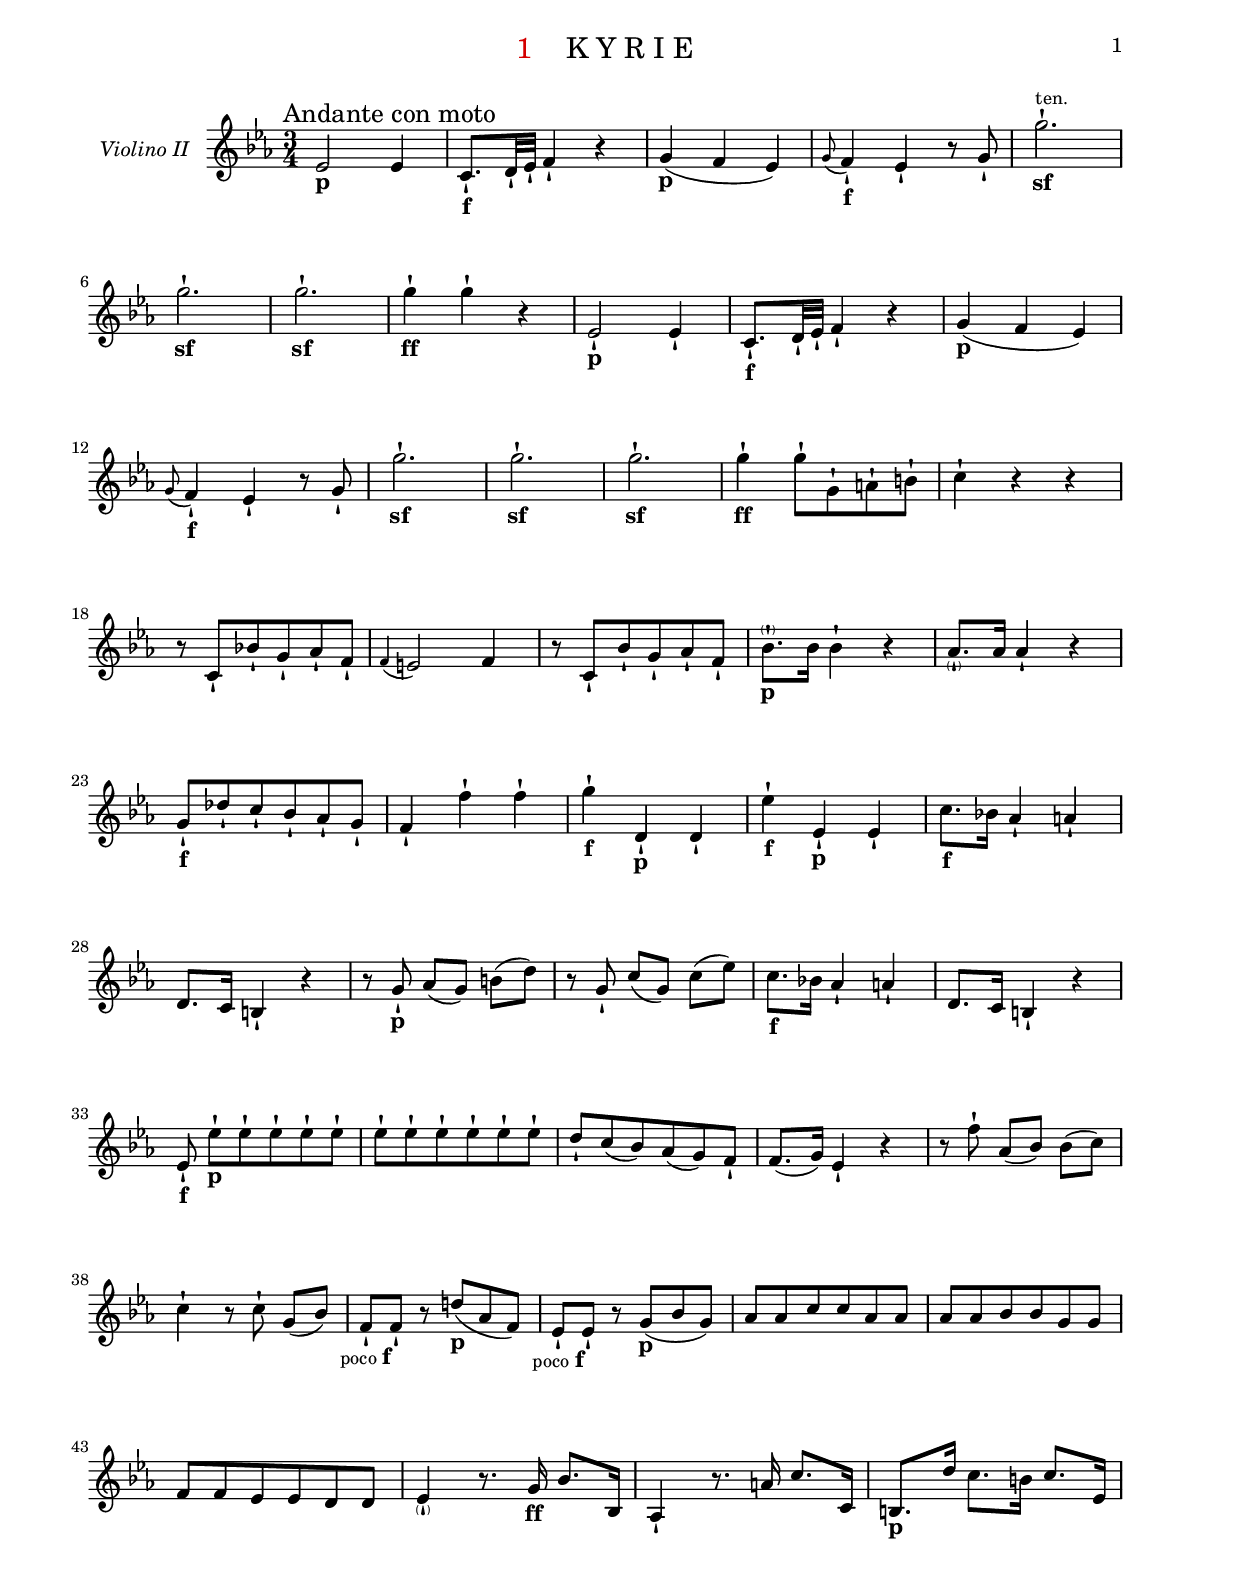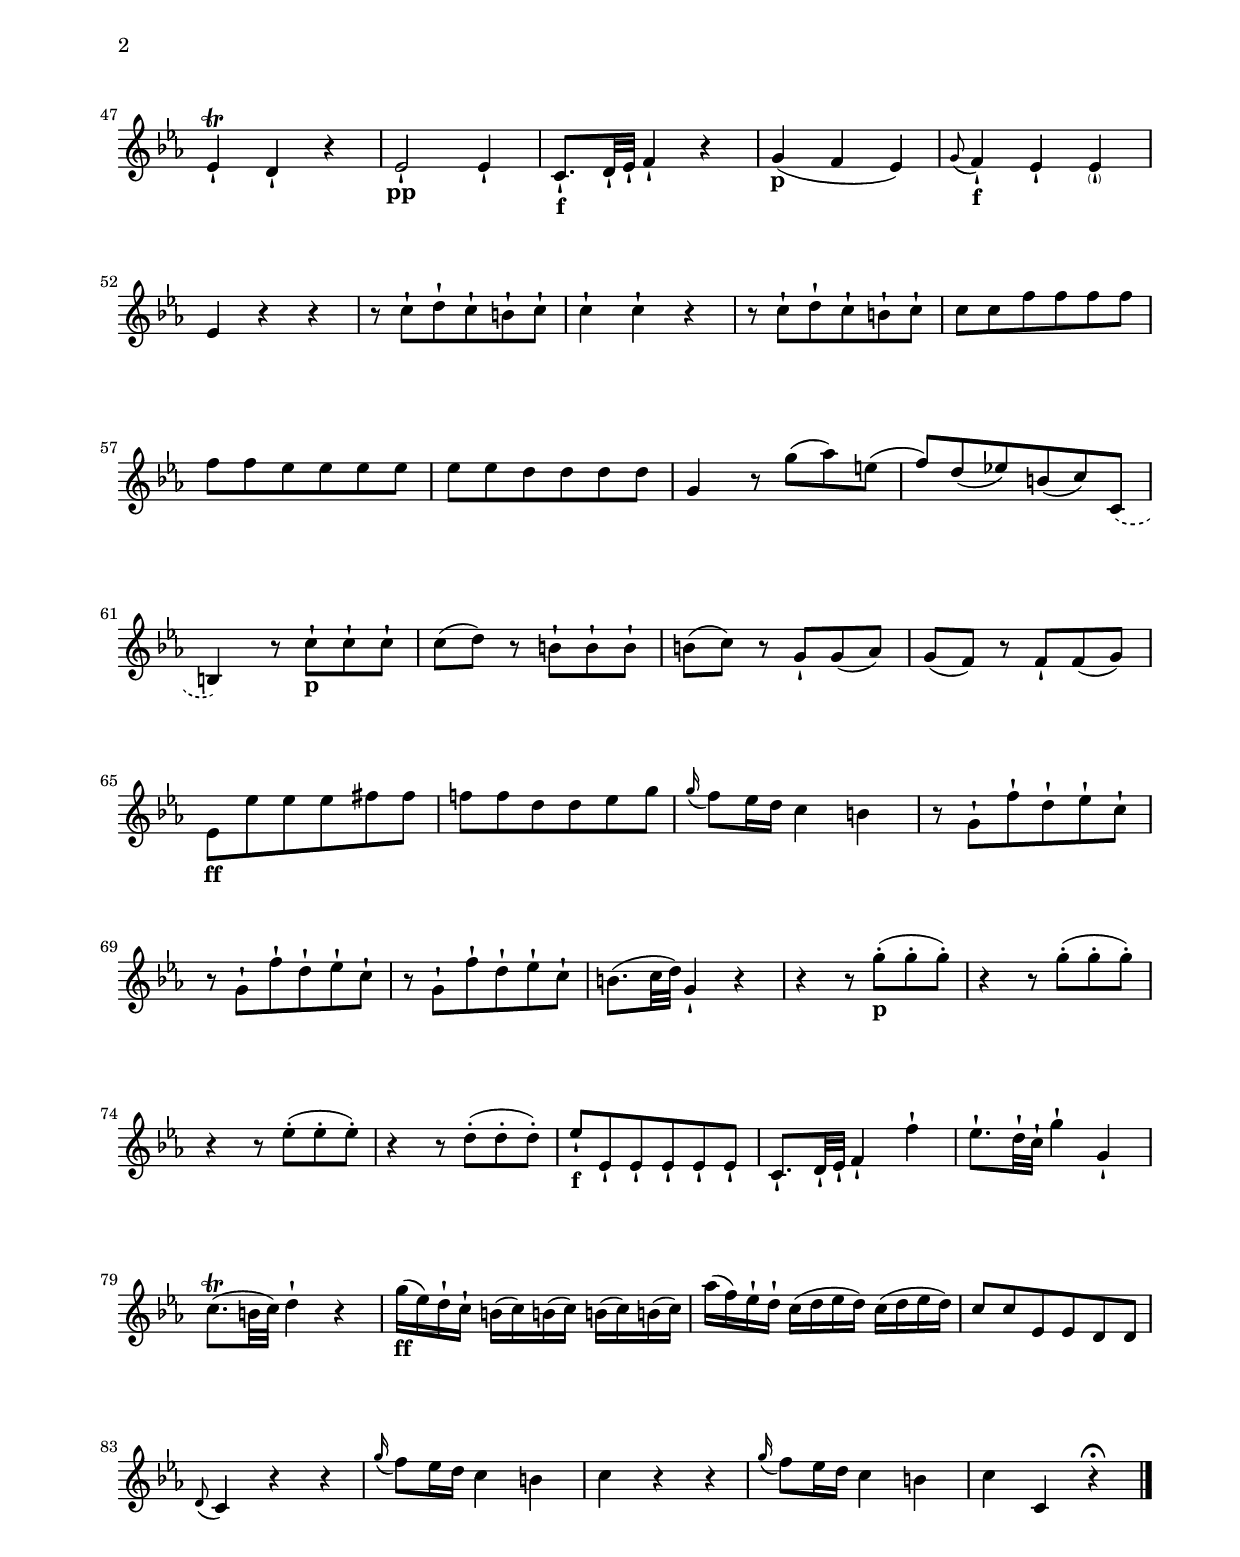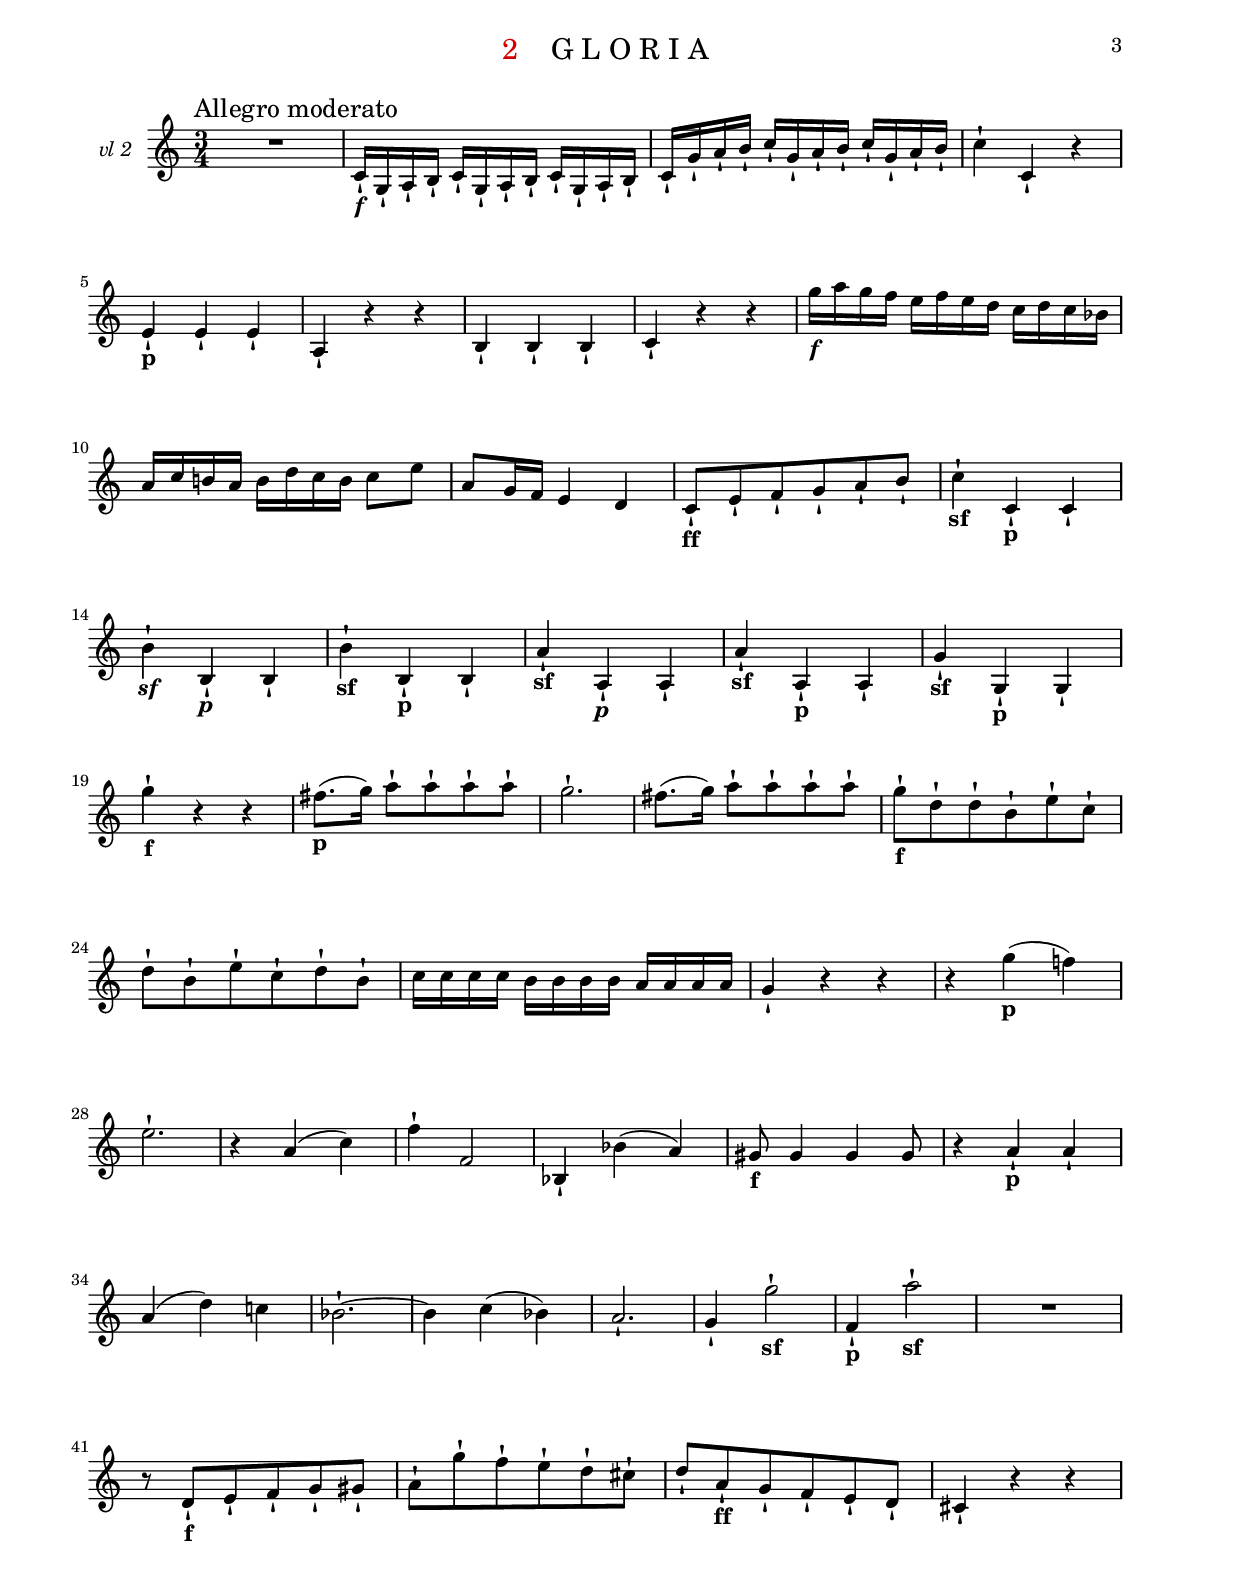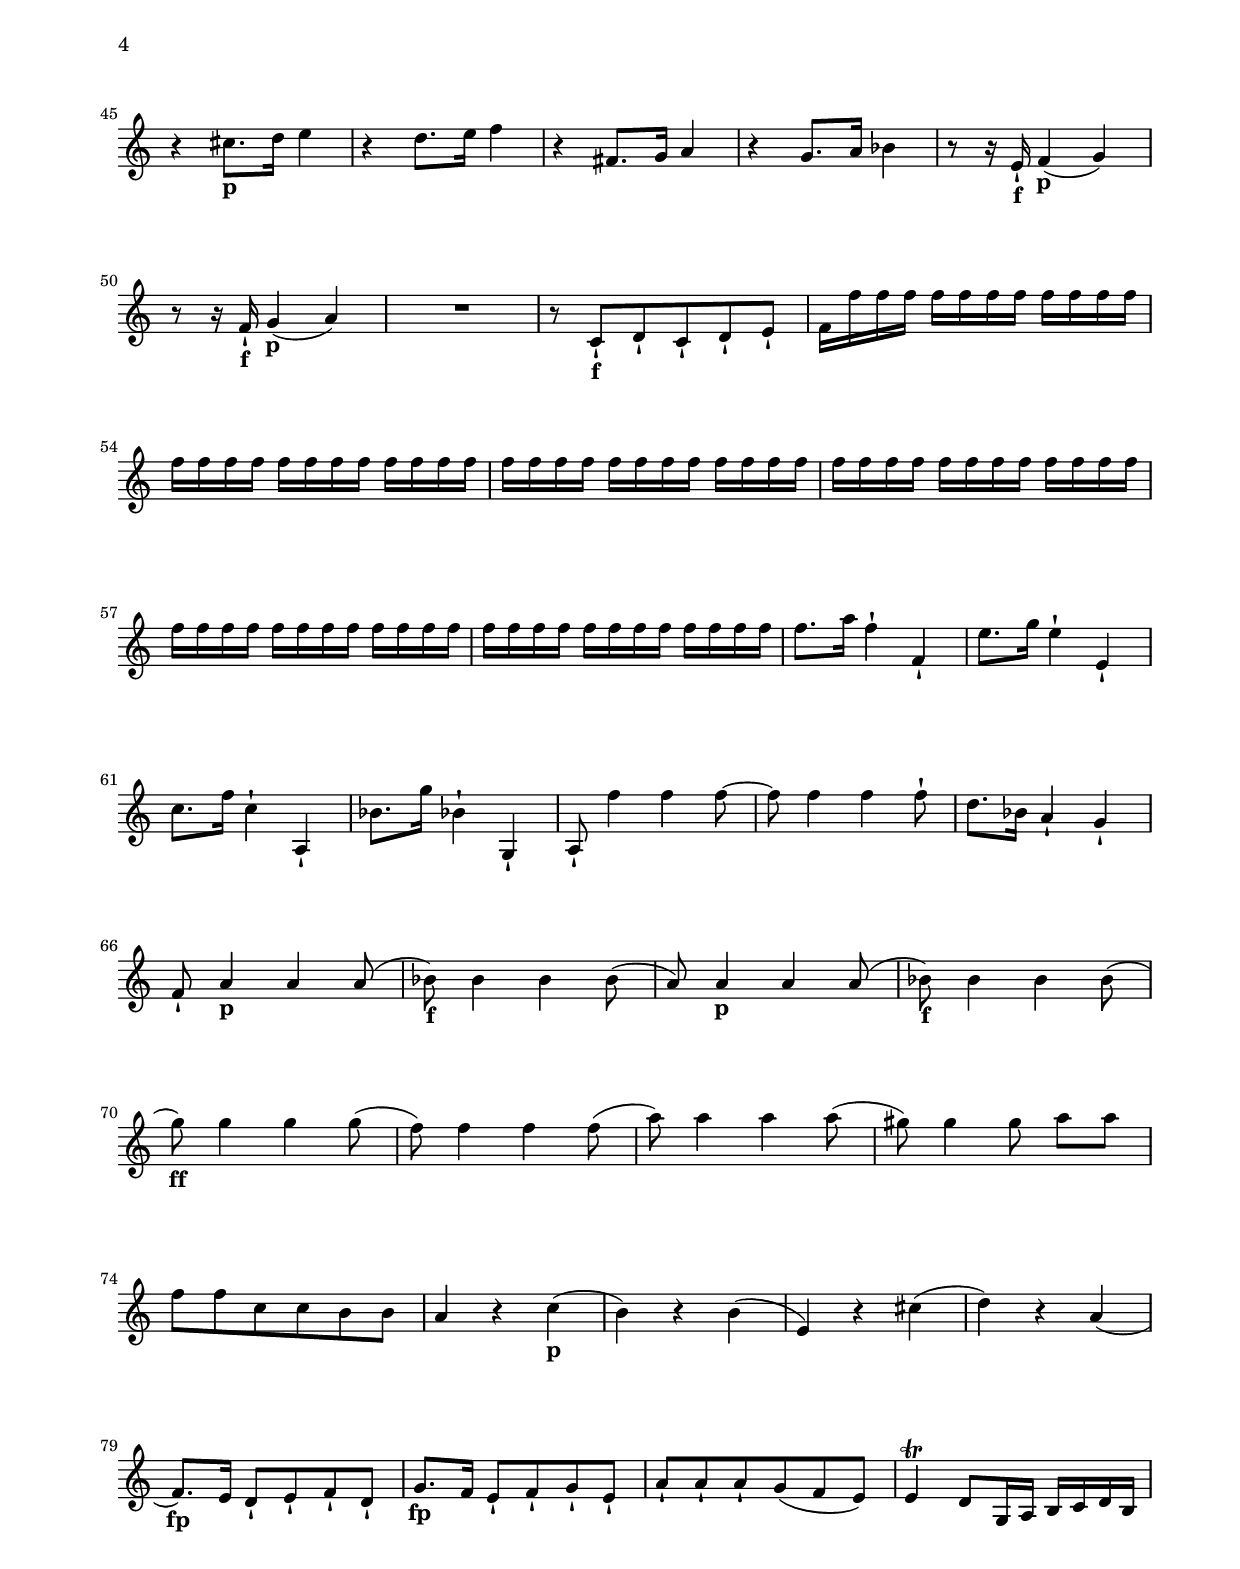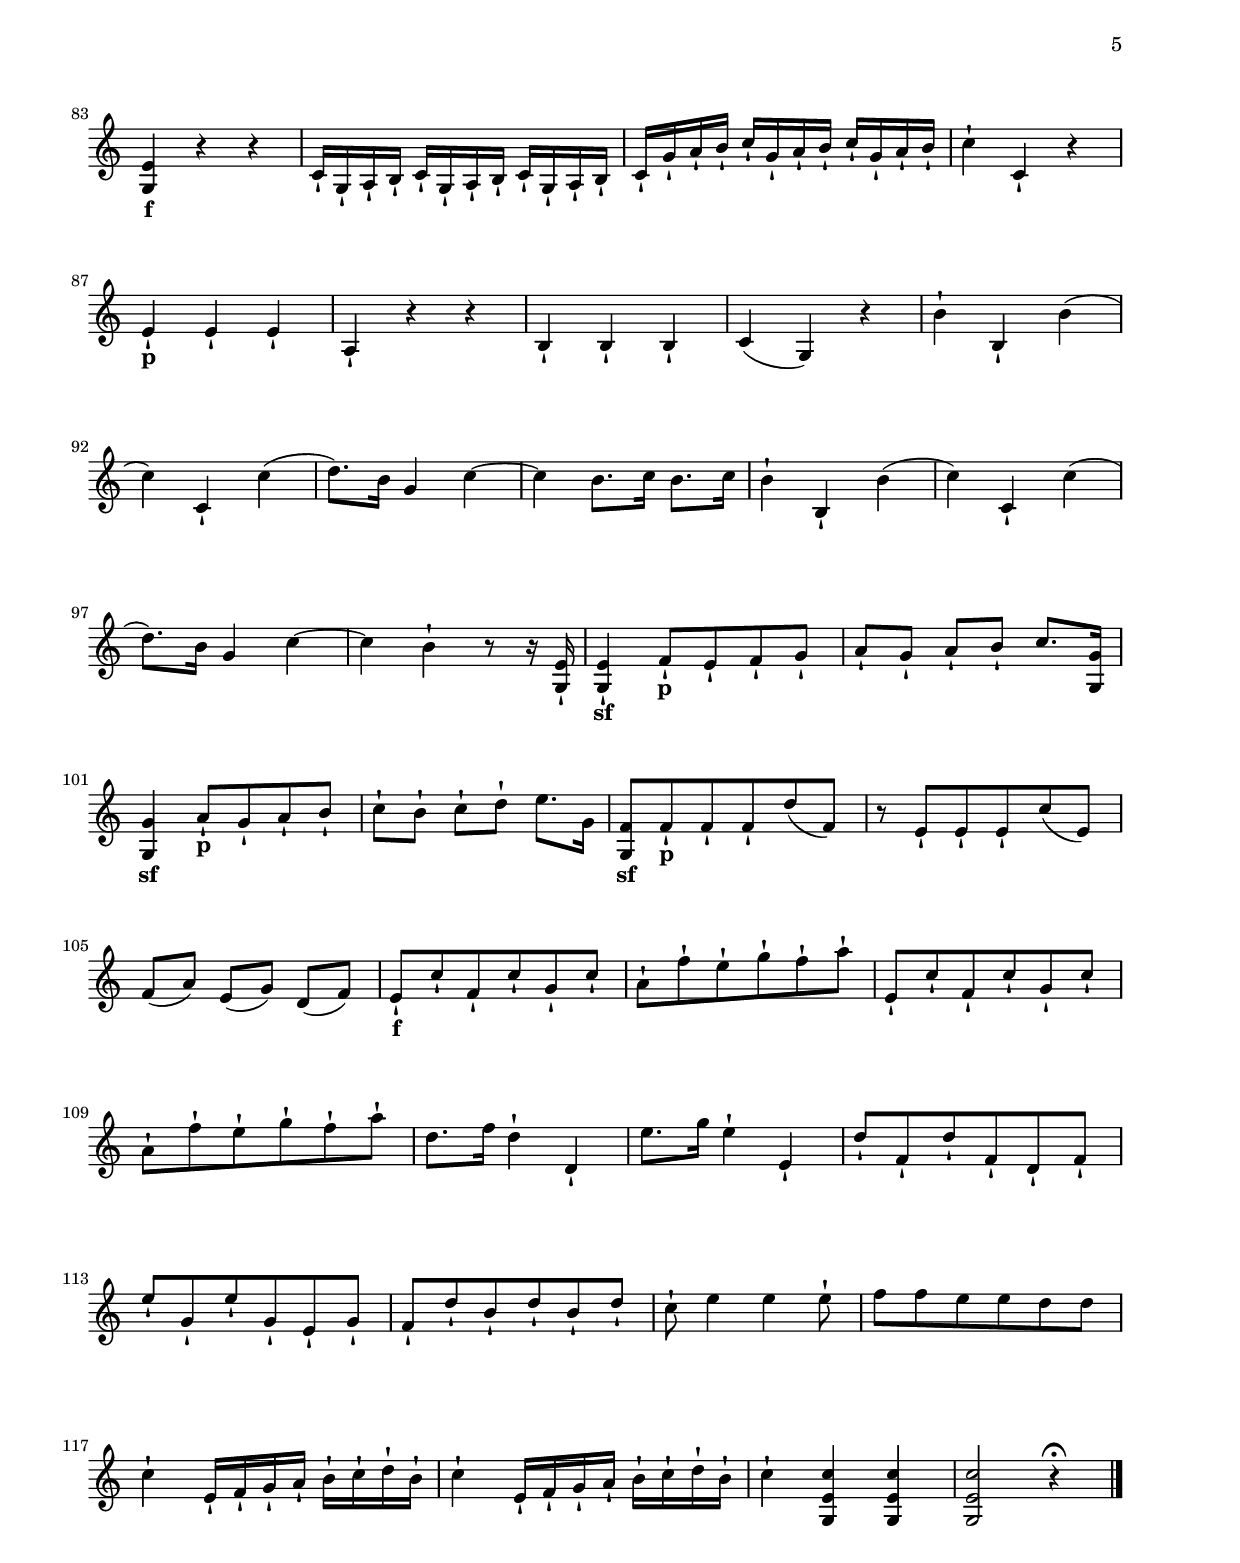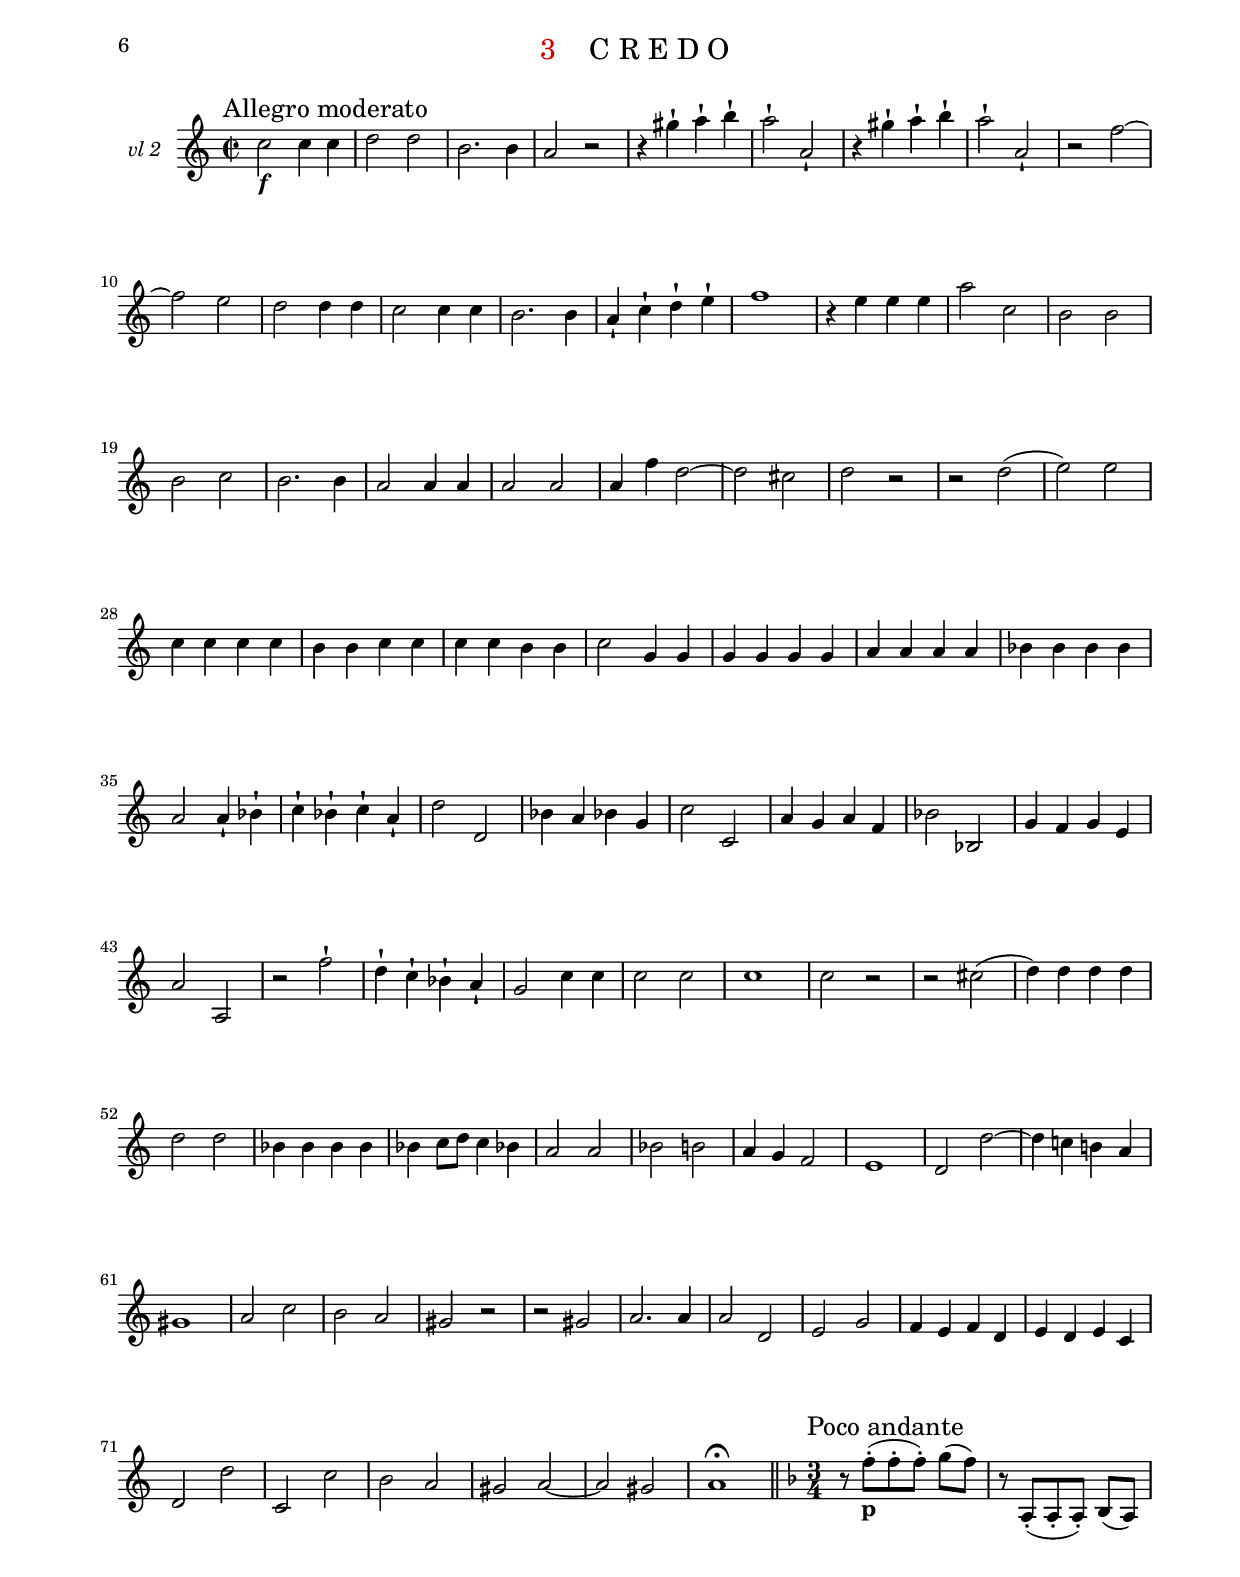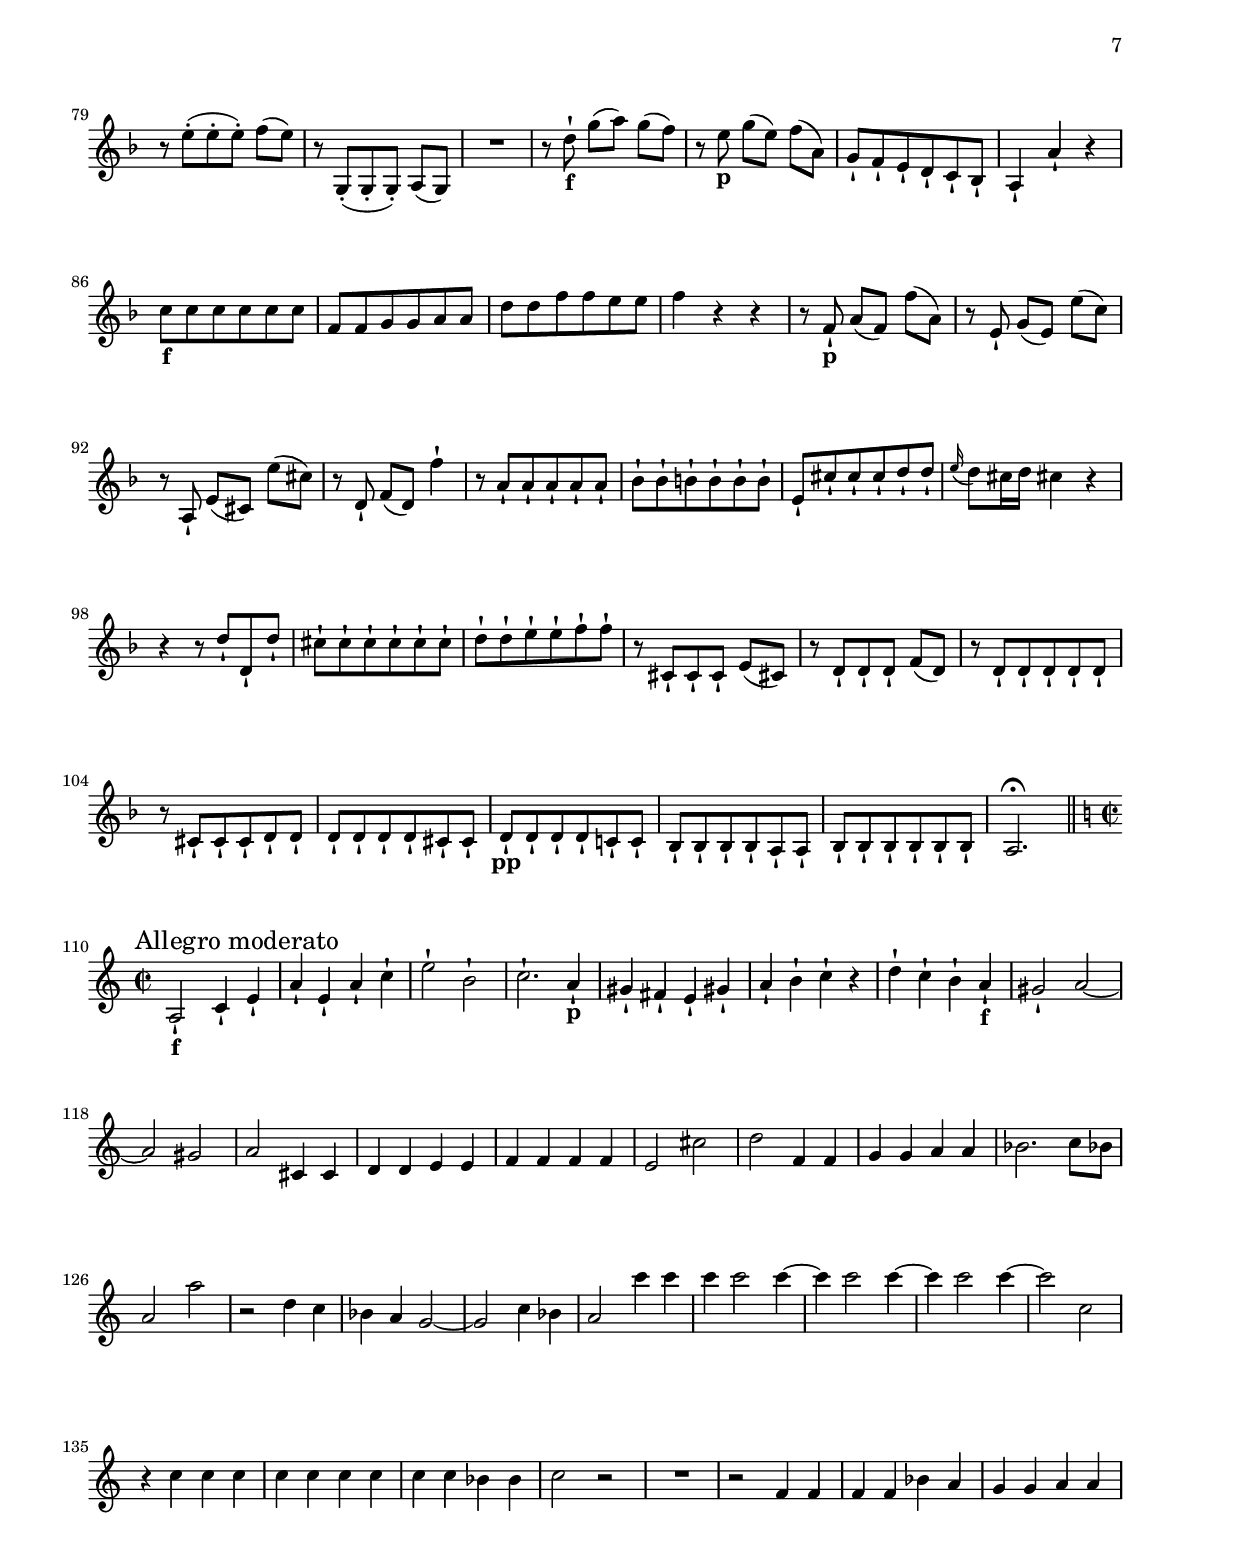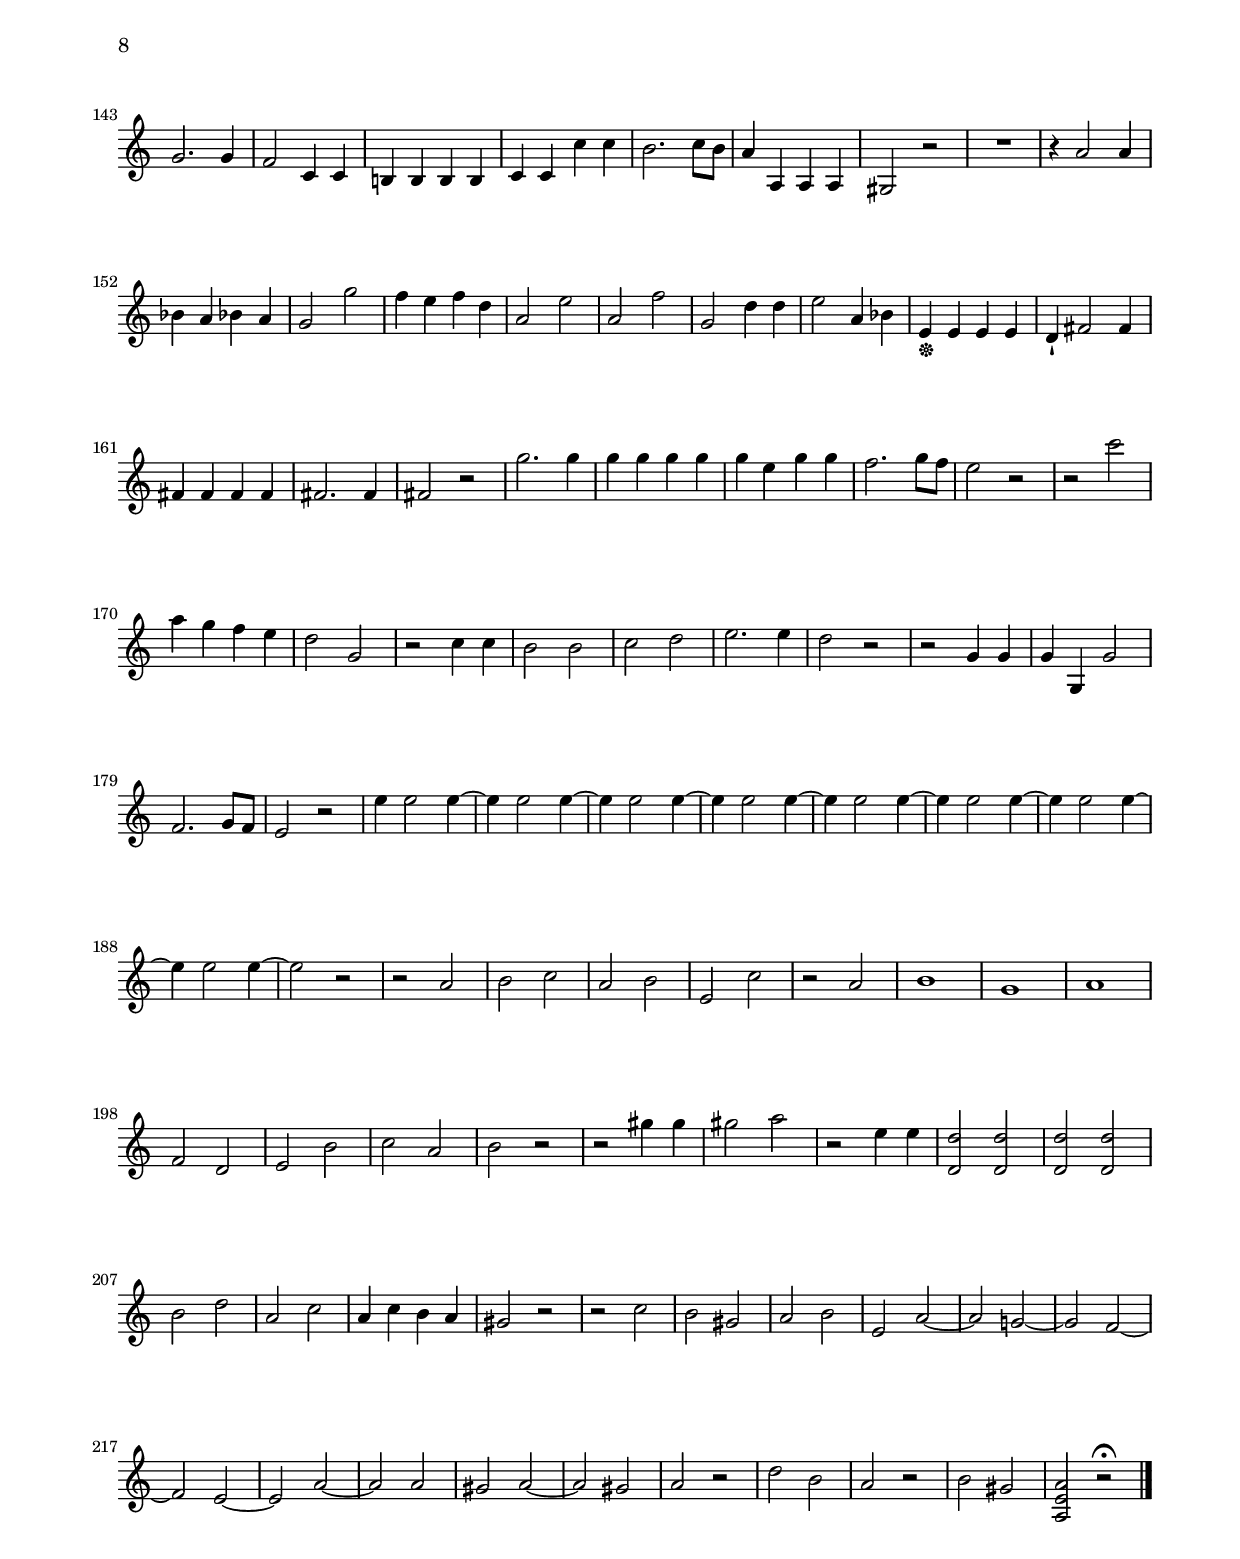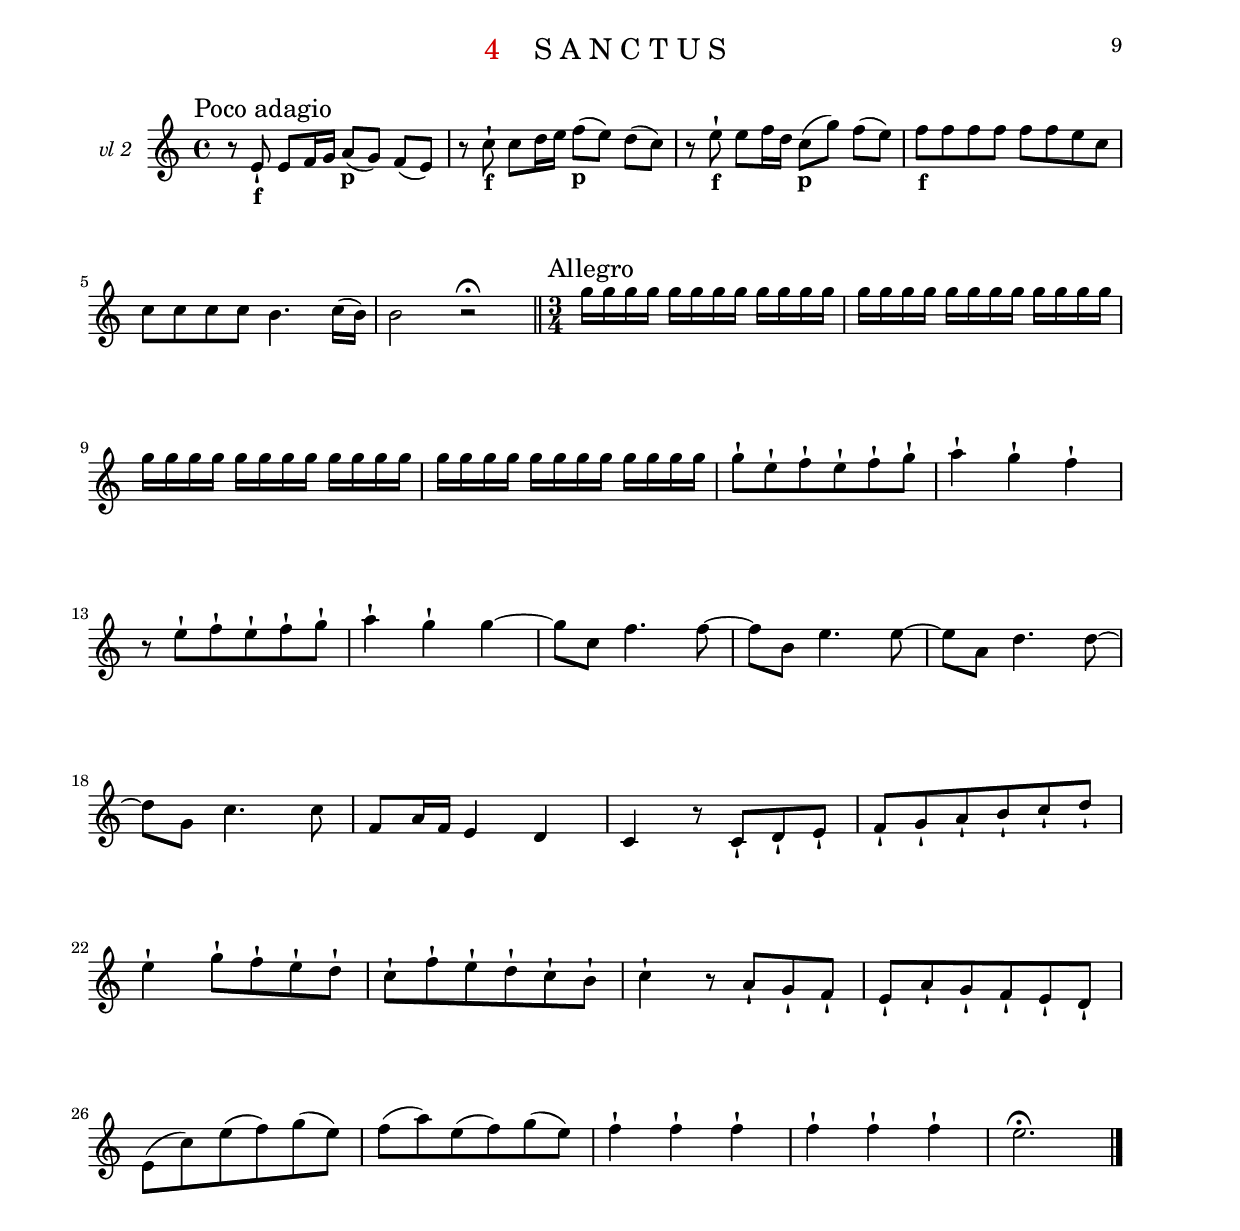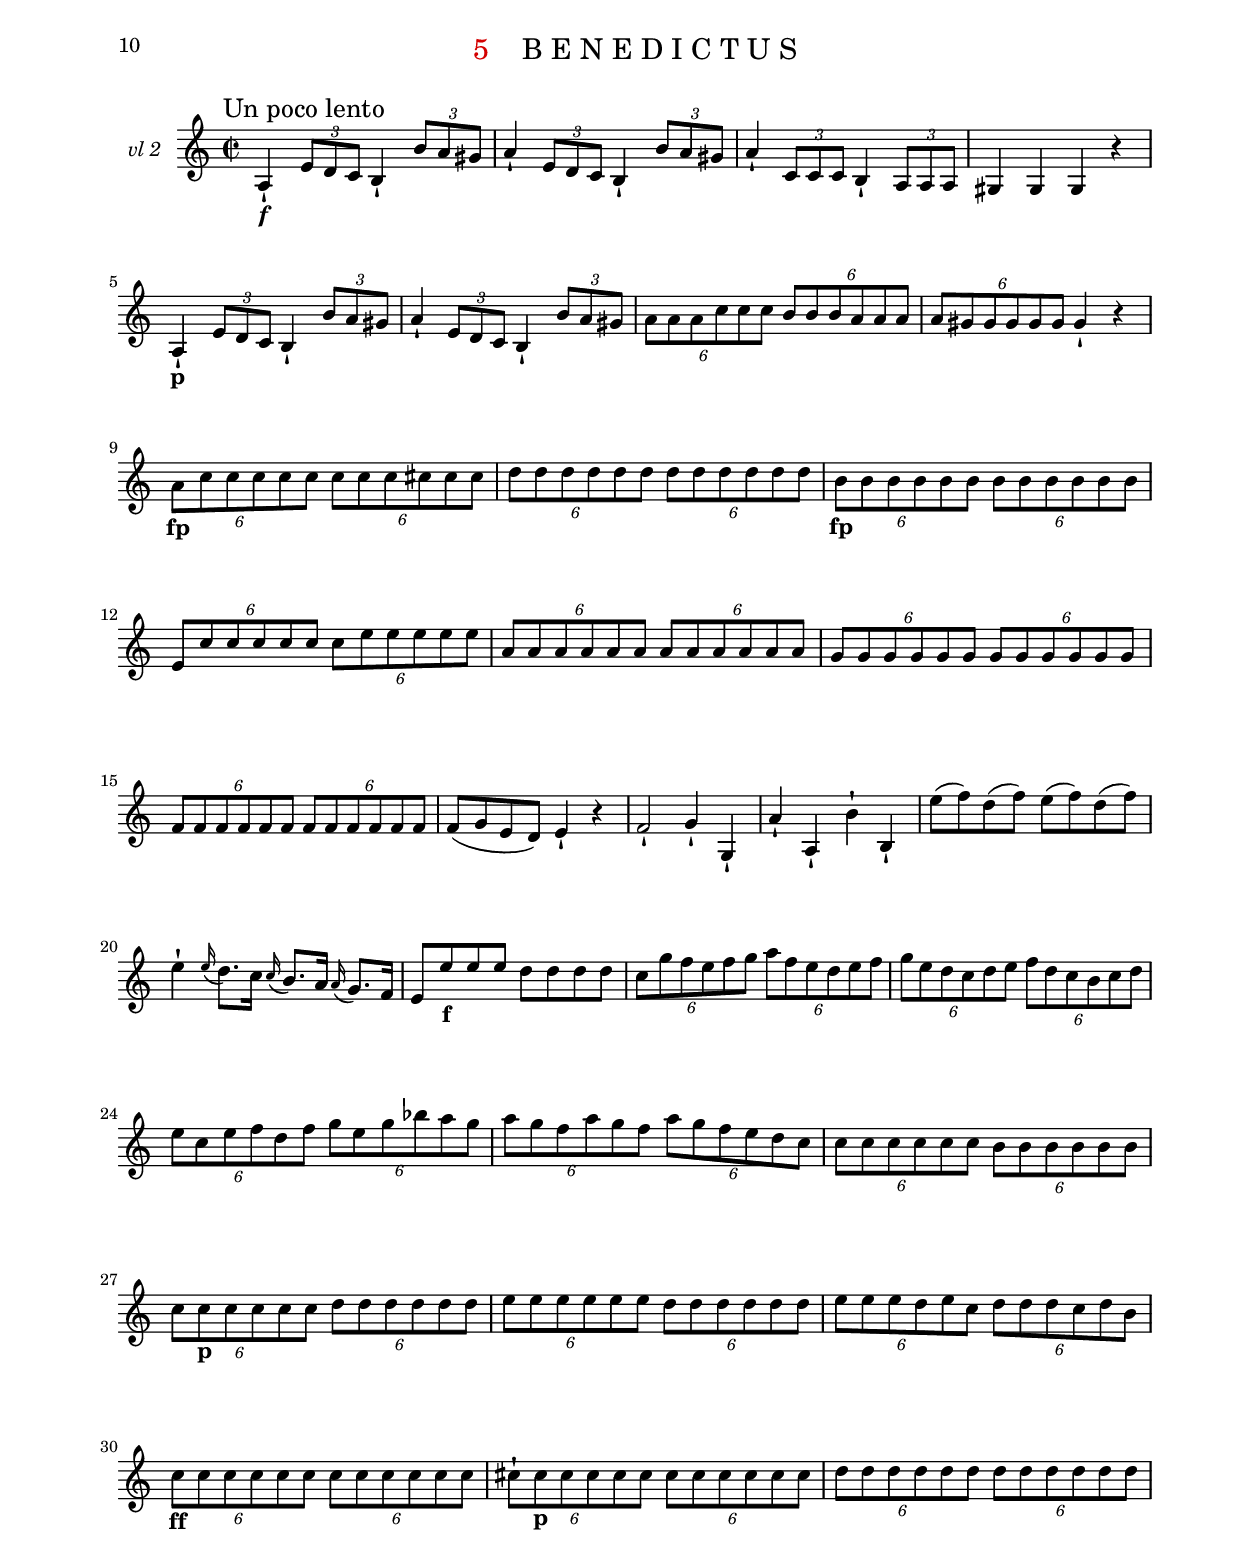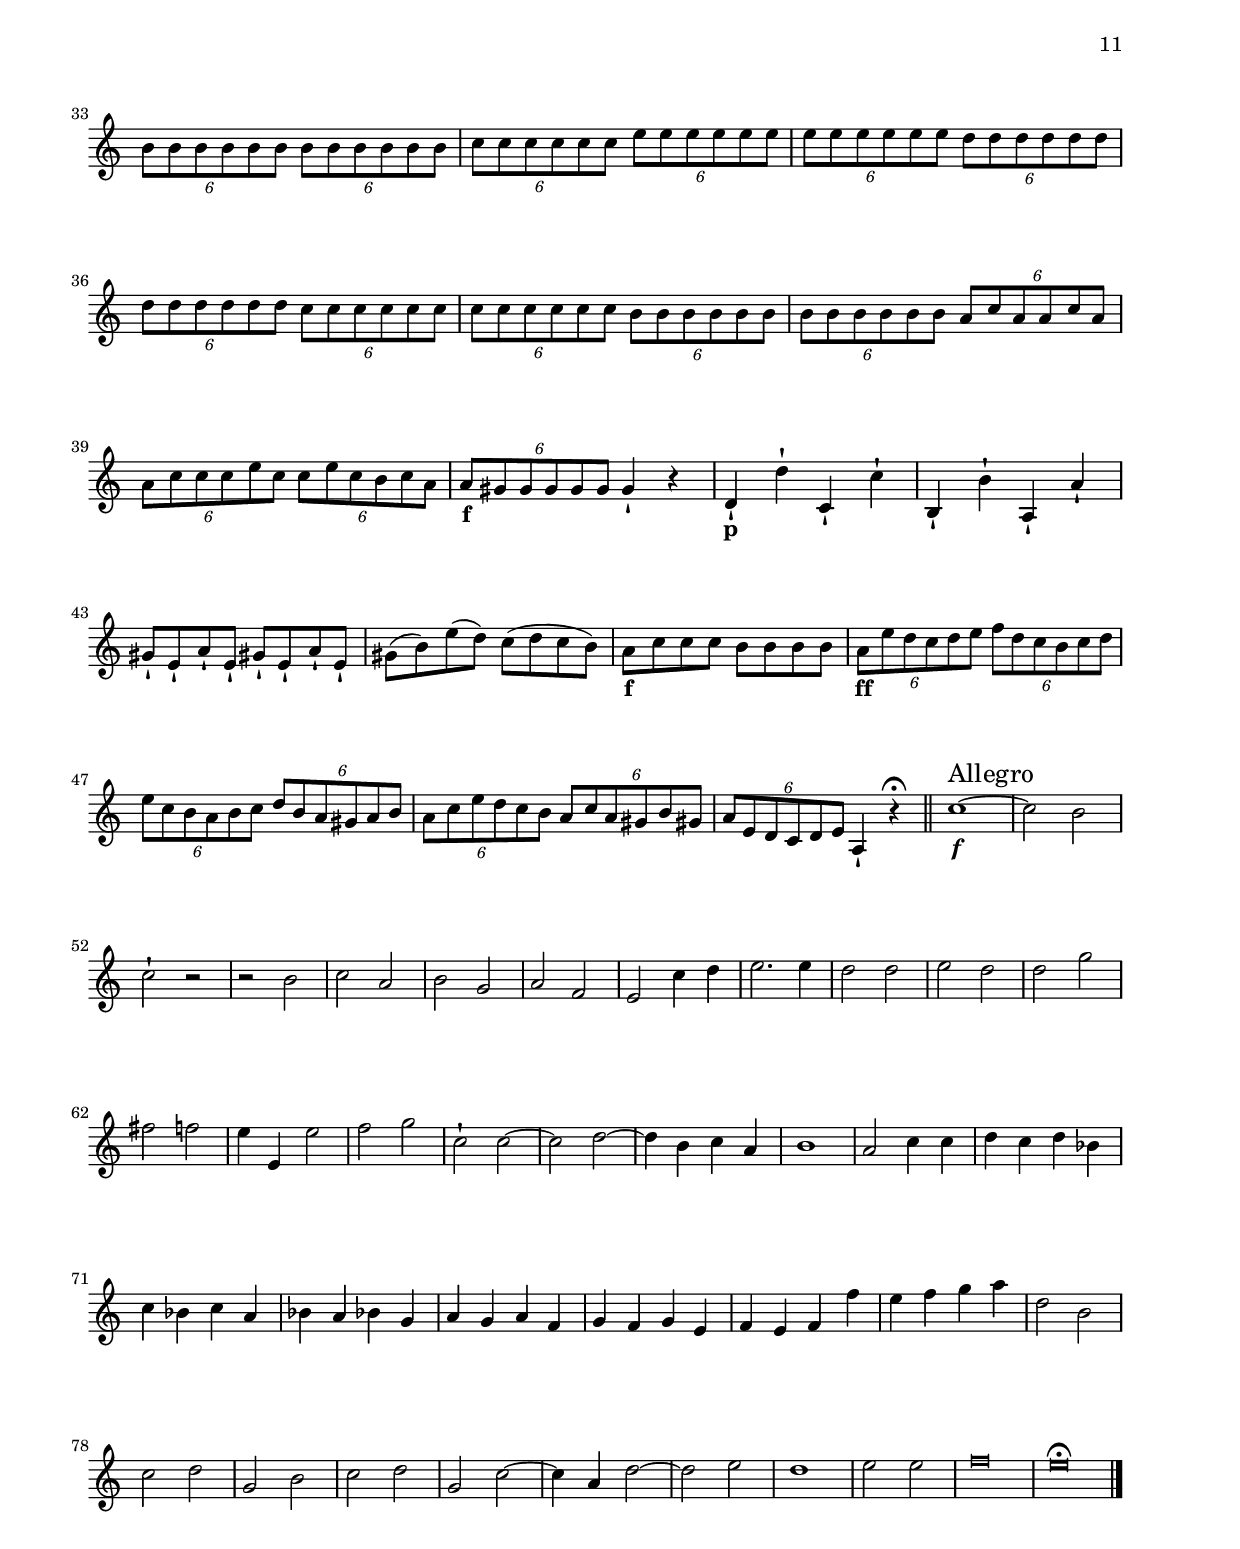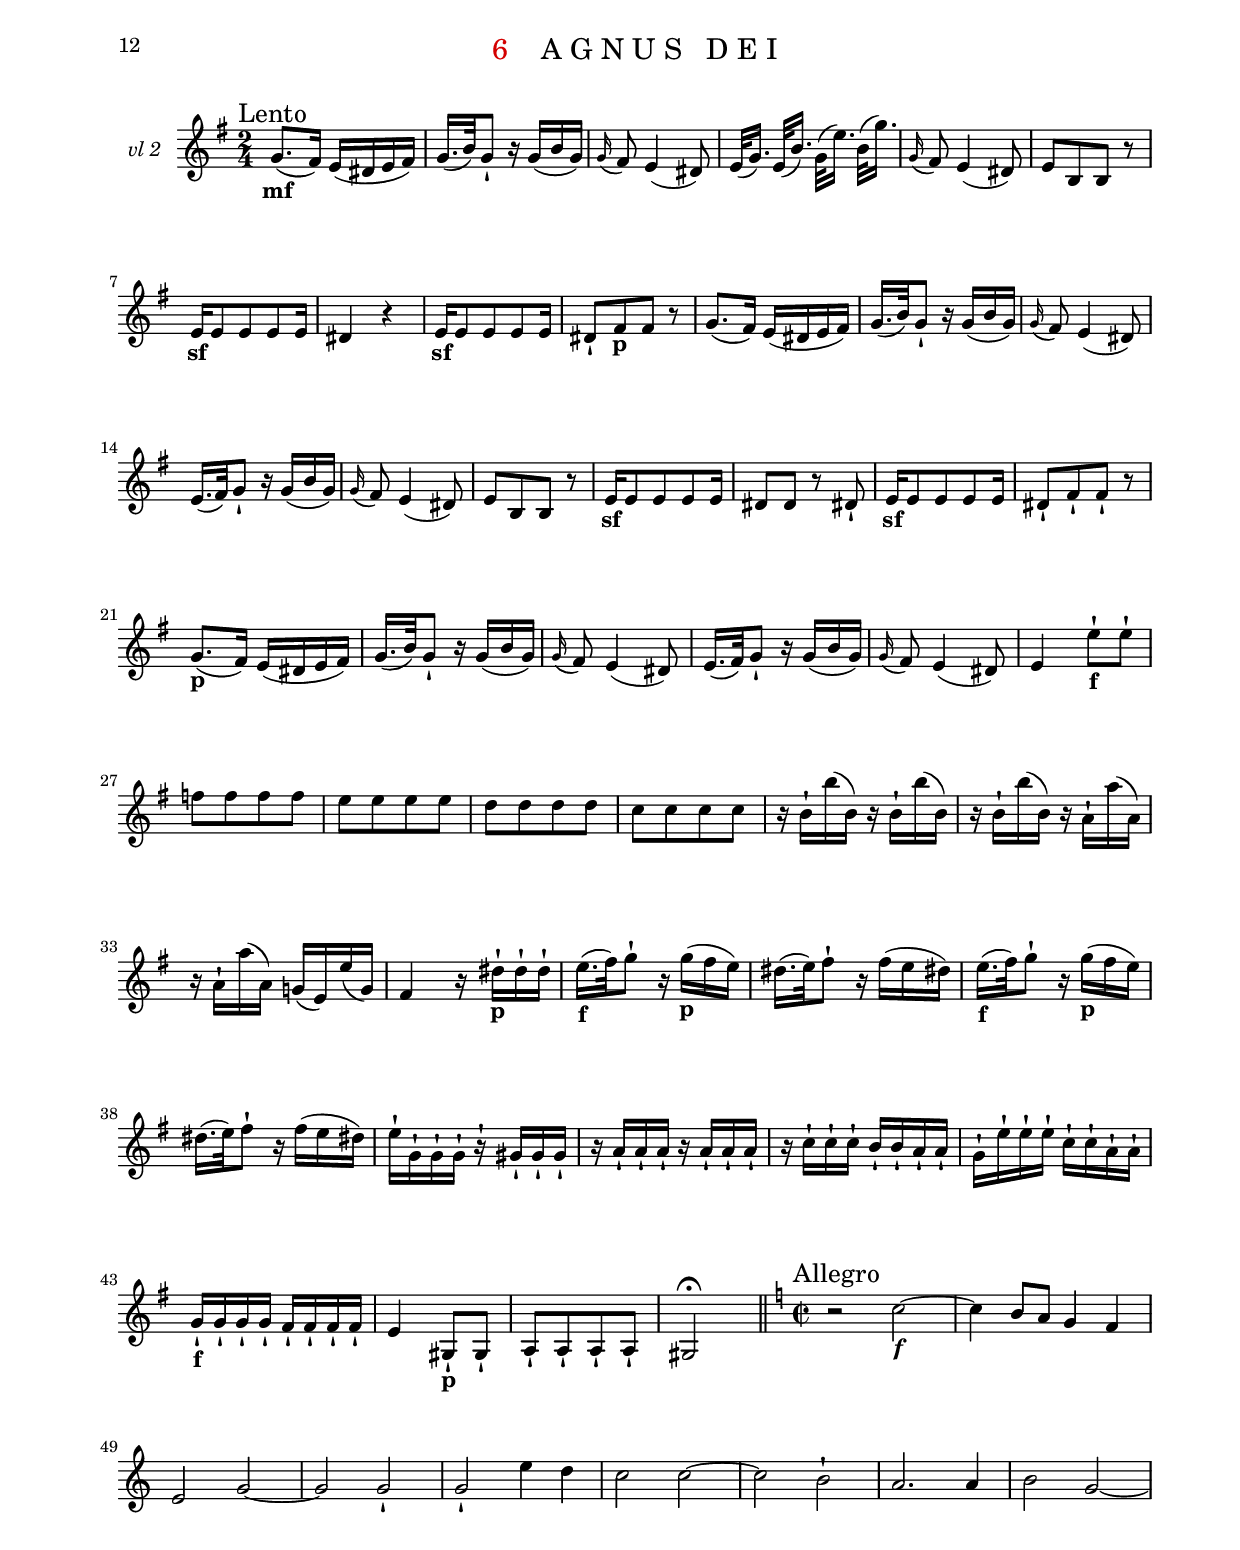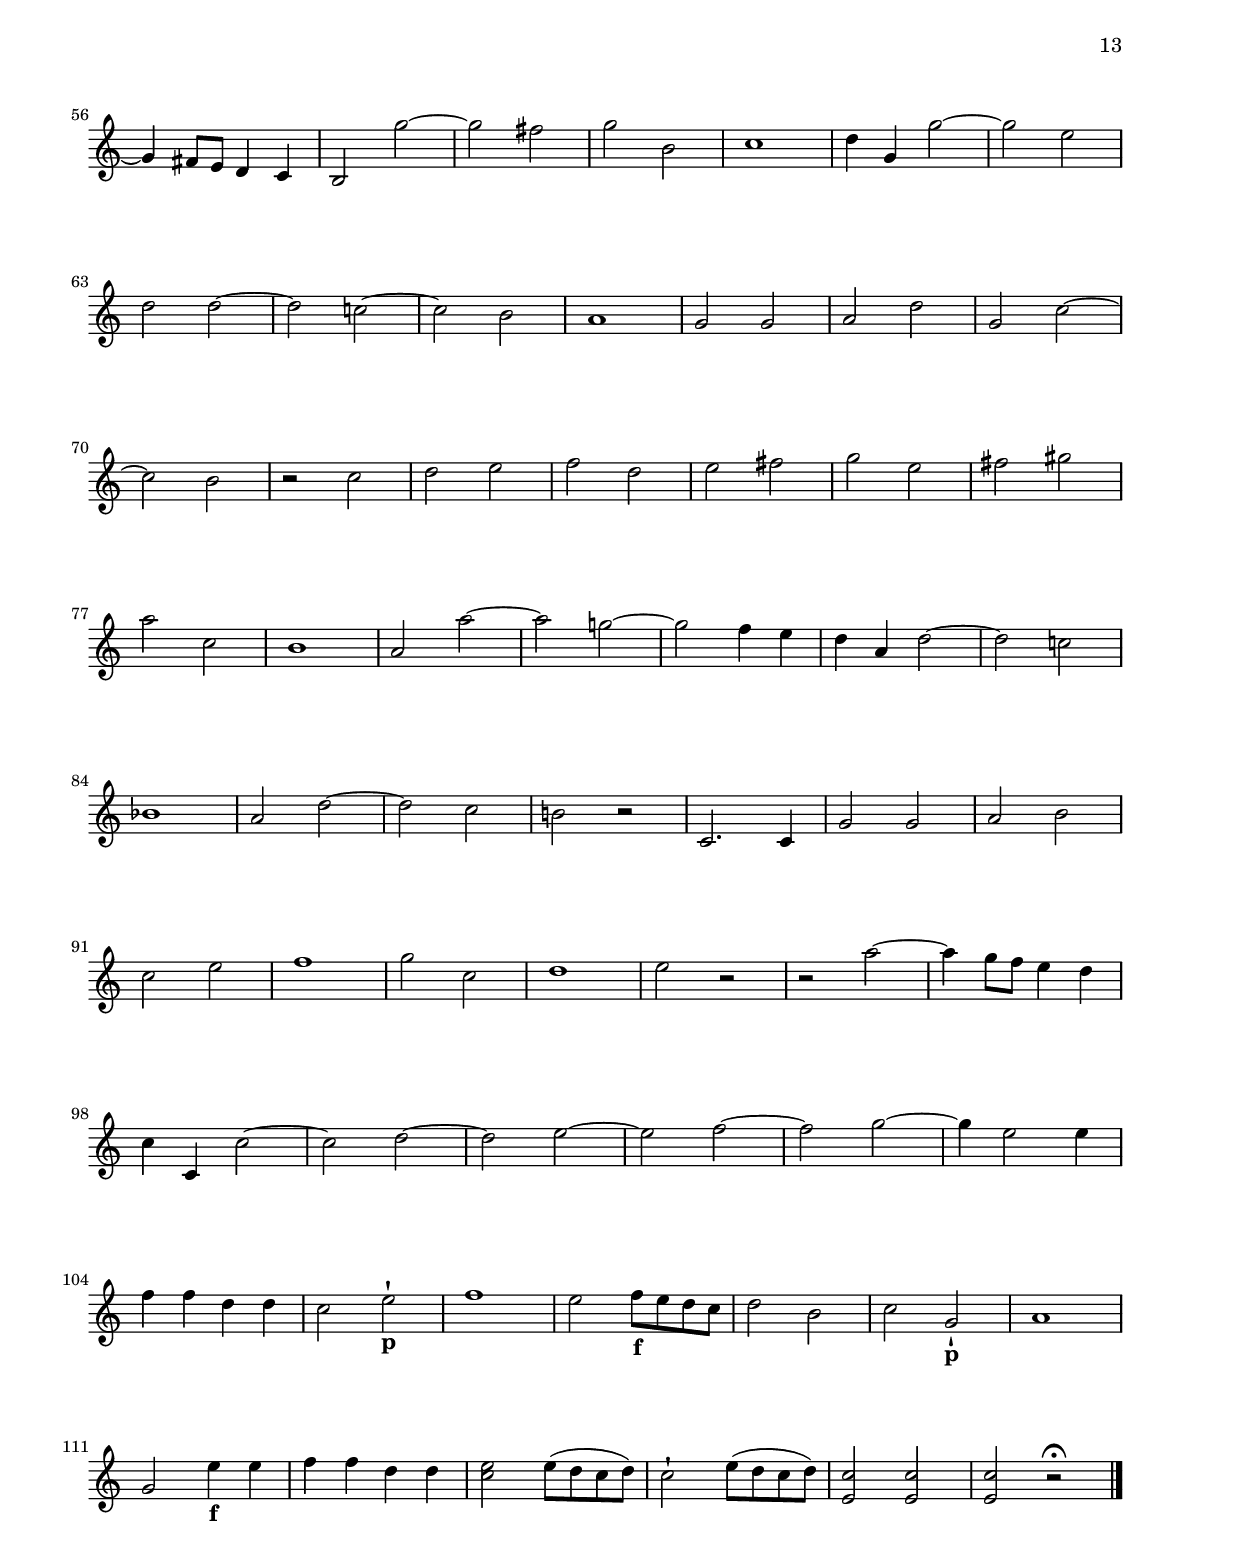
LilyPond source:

% (c) 2020 by Wolfgang Esser-Skala.
% This file is licensed under the Creative Commons Attribution-NonCommercial-ShareAlike 4.0 International License.
% To view a copy of this license, visit http://creativecommons.org/licenses/by-nc-sa/4.0/.

\version "2.18.0"

\include "../definitions.ly"

\paper {
	indent = 1\cm
	top-margin = 1.5\cm
	system-separator-markup = ##f
	system-system-spacing =
    #'((basic-distance . 18)
       (minimum-distance . 18)
       (padding . -100)
       (stretchability . 0))

	top-system-spacing =
    #'((basic-distance . 12)
       (minimum-distance . 12)
       (padding . -100)
       (stretchability . 0))

	top-markup-spacing =
    #'((basic-distance . 0)
       (minimum-distance . 0)
       (padding . -100)
       (stretchability . 0))

	markup-system-spacing =
    #'((basic-distance . 12)
       (minimum-distance . 12)
       (padding . -100)
       (stretchability . 0))

	systems-per-page = #9
}

#(set-global-staff-size 17.82)

\layout {
	\context {
		\Staff
		instrumentName = "vl 2"
	}
}

\book {
	\bookpart {
		\header {
			number = "1"
			title = "K Y R I E"
		}
		\paper { indent = 2\cm }
		\score {
			<<
				\new Staff {
					\set Staff.instrumentName = "Violino II"
					\KyrieViolinoII
				}
			>>
		}
	}
	\bookpart {
		\header {
			number = "2"
			title = "G L O R I A"
		}
		\score {
			<<
				\new Staff { \GloriaViolinoII }
			>>
		}
	}
	\bookpart {
		\header {
			number = "3"
			title = "C R E D O"
		}
		\score {
			<<
				\new Staff { \CredoViolinoII }
			>>
		}
	}
	\bookpart {
		\header {
			number = "4"
			title = "S A N C T U S"
		}
		\paper { systems-per-page = #7 }
		\score {
			<<
				\new Staff { \SanctusViolinoII }
			>>
		}
	}
	\bookpart {
		\header {
			number = "5"
			title = "B E N E D I C T U S"
		}
		\paper { page-count = #2 }
		\score {
			<<
				\new Staff { \BenedictusViolinoII }
			>>
		}
	}
	\bookpart {
		\header {
			number = "6"
			title = "A G N U S   D E I"
		}
		\score {
			<<
				\new Staff { \AgnusDeiViolinoII }
			>>
		}
	}
}
